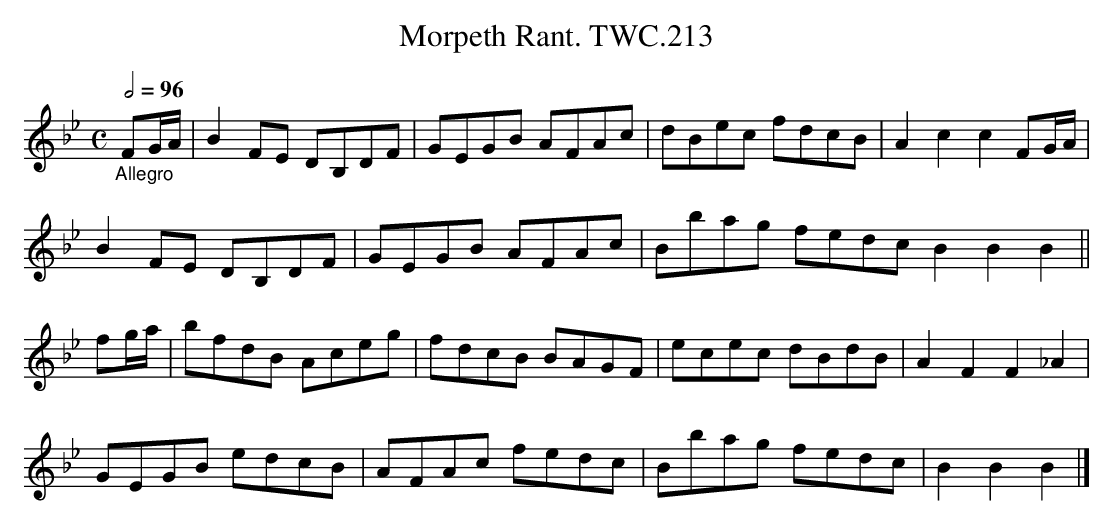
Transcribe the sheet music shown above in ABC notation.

X:1
T:Morpeth Rant. TWC.213
L:1/8
M:C
Q:1/2=96
K:Bb
"_Allegro"\
FG/A/|B2 FE DB,DF|GEGB AFAc|dBec fdcB|A2c2c2 FG/A/|
B2 FE DB,DF|GEGB AFAc|Bbag fedc B2B2B2 ||
fg/a/|bfdB Aceg|fdcB BAGF|ecec dBdB|A2F2F2_A2|
GEGB edcB|AFAc fedc|Bbag fedc|B2B2B2 |]
